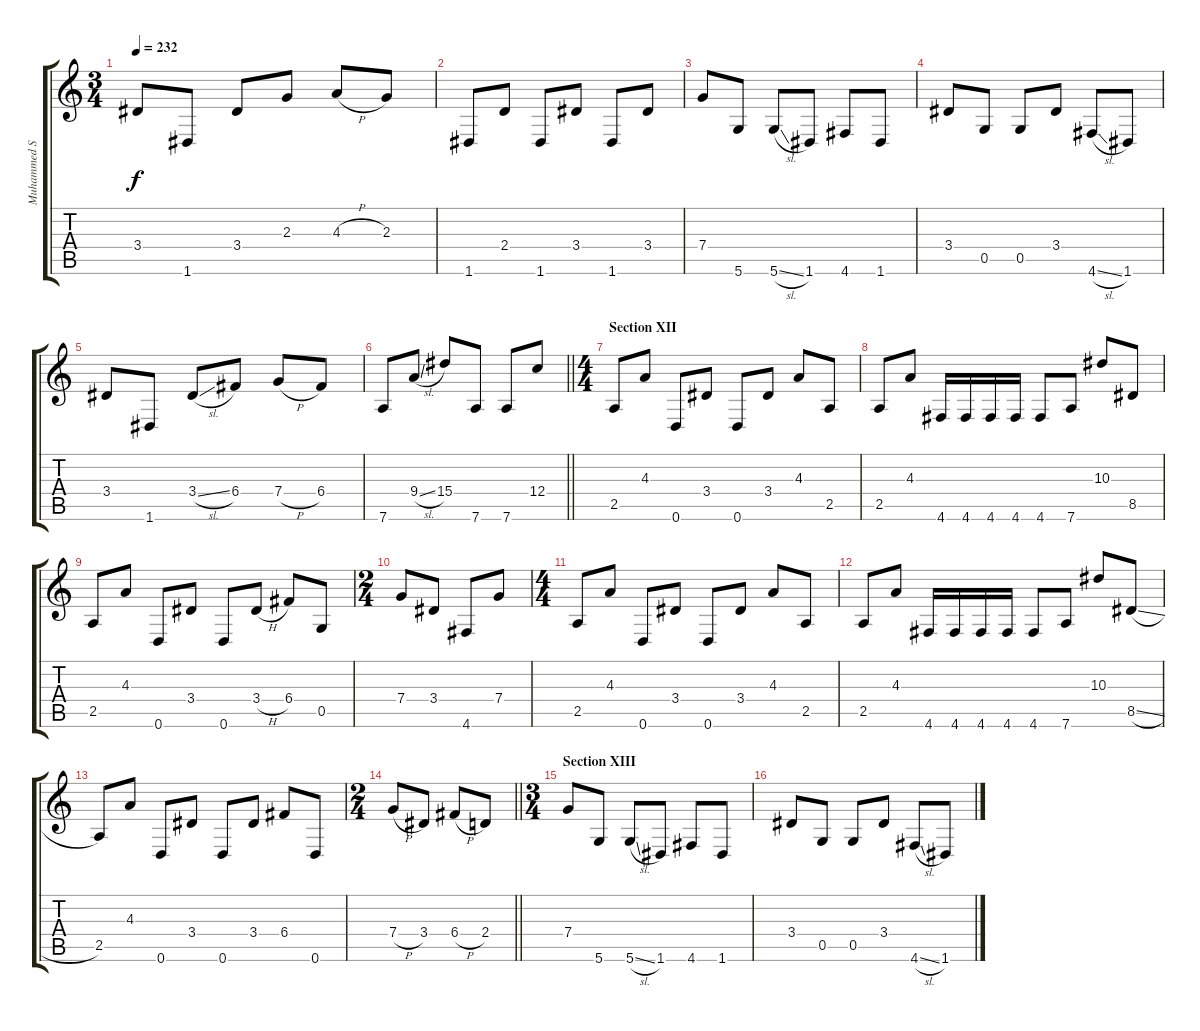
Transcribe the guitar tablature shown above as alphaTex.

\track ("Muhammed Suicmez" "Muhammed S") {instrument distortionguitar}
\staff {score tabs}
\tuning (D4 A3 F3 C3 G2 D2) {hide}
\ts (3 4)
\tempo 232
\clef g2
\ks c
3.4.8{dy f} 1.6.8 3.4.8 2.3.8 4.3{h}.8 2.3.8 |
1.6.8 2.4.8 1.6.8 3.4.8 1.6.8 3.4.8 |
7.4.8 5.6.8 5.6{sl}.8 1.6.8 4.6.8 1.6.8 |
3.4.8 0.5.8 0.5.8 3.4.8 4.6{sl}.8 1.6.8 |
3.4.8 1.6.8 3.4{sl}.8 6.4.8 7.4{h}.8 6.4.8 |
\barLineRight lightlight
7.6.8 9.4{sl}.8 15.4.8 7.6.8 7.6.8 12.4.8 |
\ts (4 4)
\section ("" "Section XII")
2.5.8 4.3.8 0.6.8 3.4.8 0.6.8 3.4.8 4.3.8 2.5.8 |
2.5.8 4.3.8 4.6.16 4.6.16 4.6.16 4.6.16 4.6.8 7.6.8 10.3.8 8.5.8 |
2.5.8 4.3.8 0.6.8 3.4.8 0.6.8 3.4{h}.8 6.4.8 0.5.8 |
\ts (2 4)
7.4.8 3.4.8 4.6.8 7.4.8 |
\ts (4 4)
2.5.8 4.3.8 0.6.8 3.4.8 0.6.8 3.4.8 4.3.8 2.5.8 |
2.5.8 4.3.8 4.6.16 4.6.16 4.6.16 4.6.16 4.6.8 7.6.8 10.3.8 8.5{sl}.8 |
2.5.8 4.3.8 0.6.8 3.4.8 0.6.8 3.4.8 6.4.8 0.6.8 |
\ts (2 4)
\barLineRight lightlight
7.4{h}.8 3.4.8 6.4{h}.8 2.4.8 |
\ts (3 4)
\section ("" "Section XIII")
7.4.8 5.6.8 5.6{sl}.8 1.6.8 4.6.8 1.6.8 |
3.4.8 0.5.8 0.5.8 3.4.8 4.6{sl}.8 1.6.8
